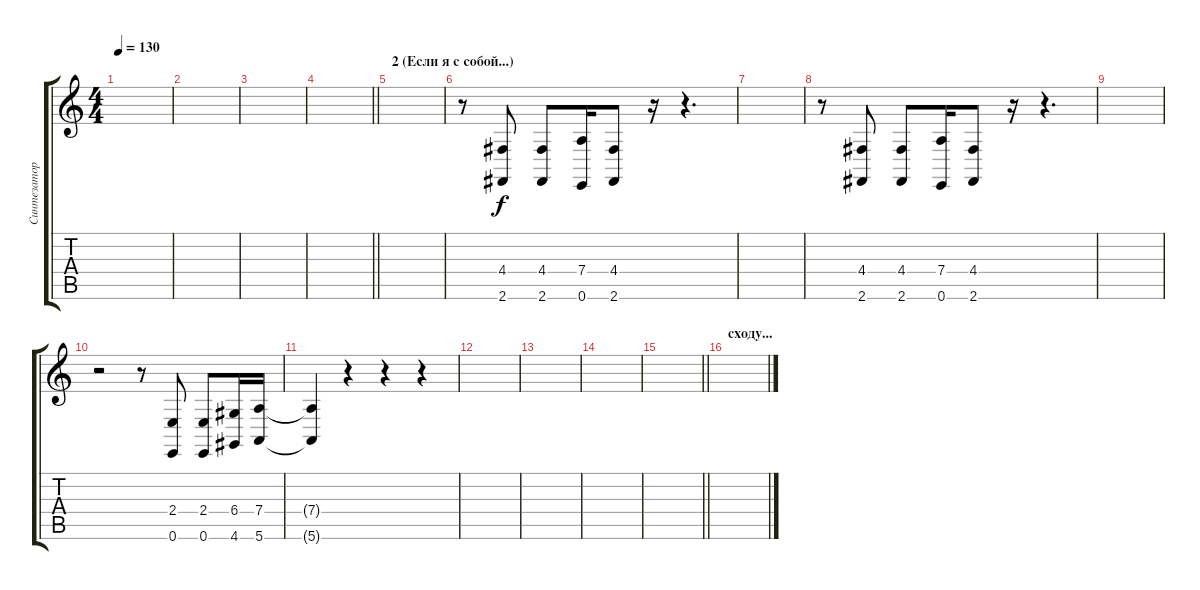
\track ("Синтезатор" "Синтезатор") {instrument lead2sawtooth}
\staff {score tabs}
\tuning (E4 B3 G3 D3 A2 E2) {hide}
\ts (4 4)
\tempo 130
\clef g2
\ks c
|
|
|
\barLineRight lightlight
|
\section ("" "2 (Если я с собой...)")
|
r.8 (4.4 2.6).8 (4.4 2.6).8 (7.4 0.6).16 (4.4 2.6).8 r.16 r.4{d} |
|
r.8 (4.4 2.6).8 (4.4 2.6).8 (7.4 0.6).16 (4.4 2.6).8 r.16 r.4{d} |
|
r.2 r.8 (2.4 0.6).8 (2.4 0.6).8 (6.4 4.6).16 (7.4 5.6).16 |
(7.4{t} 5.6{t}).4 r.4 r.4 r.4 |
|
|
|
\barLineRight lightlight
|
\section ("" "сходу...")
